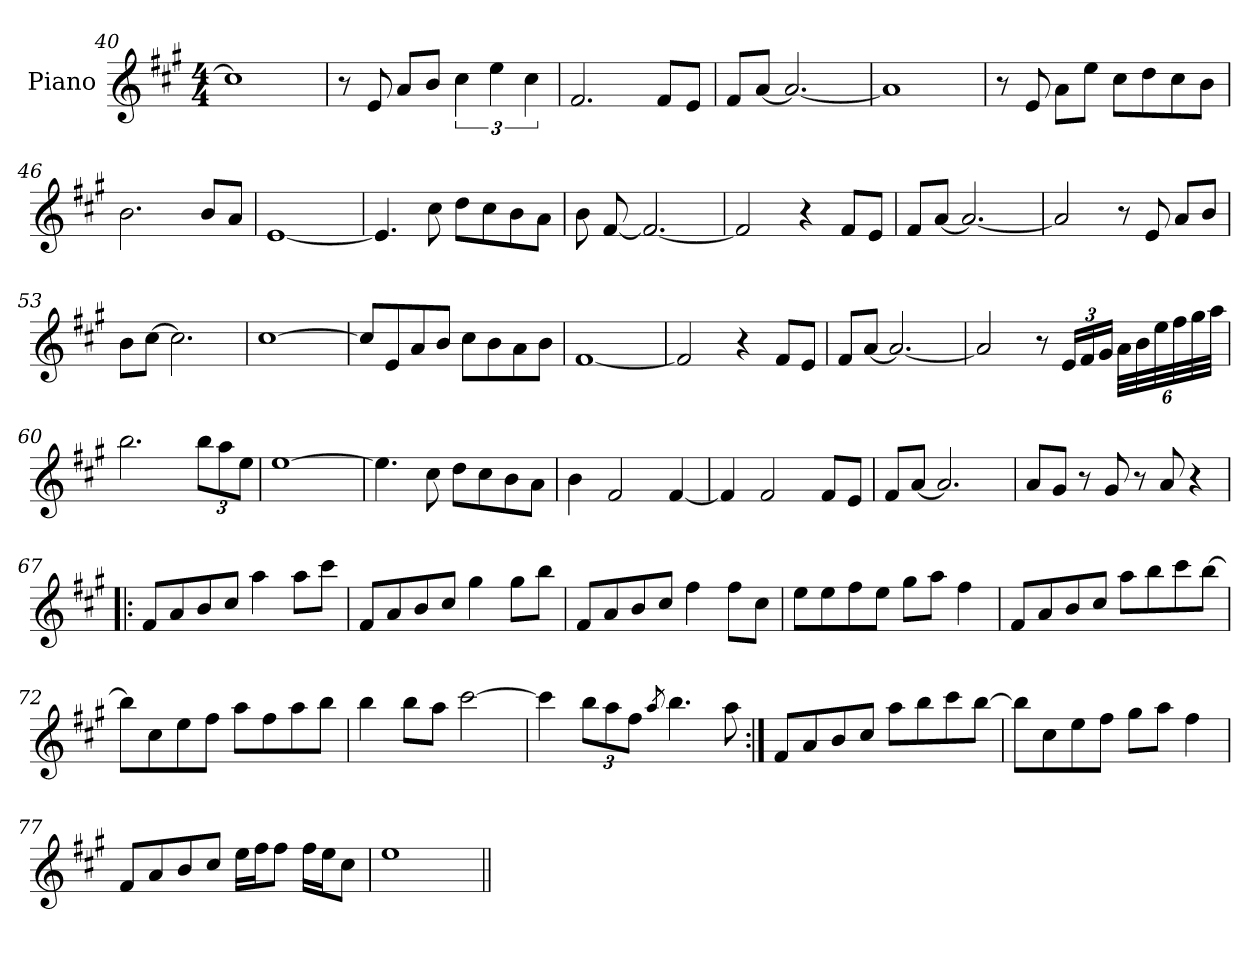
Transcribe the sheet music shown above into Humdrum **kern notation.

**kern
*part1
*staff1
*I"Piano
*I'Pno
*clefG2
*k[f#c#g#]
*A:
*M4/4
=40
1cc#]
=41
8r
8e/
8a/L
8b/J
6cc#\
6ee\
6cc#\
=42
2.f#/
8f#/L
8e/J
=43
8f#/L
[8a/J
2.a/_
=44
1a]
=45
8r
8e/
8a\L
8ee\J
8cc#\L
8dd\
8cc#\
8b\J
!!LO:LB:g=z
=46
2.b\
8b/L
8a/J
=47
[1e
=48
4.e/]
8cc#\
8dd\L
8cc#\
8b\
8a\J
=49
8b\
[8f#/
2.f#/_
=50
2f#/]
4r
8f#/L
8e/J
=51
8f#/L
[8a/J
2.a/_
=52
2a/]
8r
8e/
8a/L
8b/J
!!LO:LB:g=z
=53
8b\L
[8cc#\J
2.cc#\]
=54
[1cc#
=55
8cc#/L]
8e/
8a/
8b/J
8cc#\L
8b\
8a\
8b\J
=56
[1f#
=57
2f#/]
4r
8f#/L
8e/J
=58
8f#/L
[8a/J
2.a/_
!!LO:LB:g=z
=59
2a/]
8r
24e/LL
24f#/
24g#/JJ
48a\LL
48b\
48ee\
48ff#\
48gg#\
48aa\JJ
=60
2.bb\
12bb\L
12aa\
12ee\J
=61
[1ee
=62
4.ee\]
8cc#\
8dd\L
8cc#\
8b\
8a\J
!!LO:PB:g=z
=63
4b\
2f#/
[4f#/
=64
4f#/]
2f#/
8f#/L
8e/J
=65
8f#/L
[8a/J
2.a/]
=66
8a/L
8g#/J
8r
8g#/
8r
8a/
4r
=67!|:
8f#/L
8a/
8b/
8cc#/J
4aa\
8aa\L
8ccc#\J
!!LO:LB:g=z
=68
8f#/L
8a/
8b/
8cc#/J
4gg#\
8gg#\L
8bb\J
=69
8f#/L
8a/
8b/
8cc#/J
4ff#\
8ff#\L
8cc#\J
=70
8ee\L
8ee\
8ff#\
8ee\J
8gg#\L
8aa\J
4ff#\
=71
8f#/L
8a/
8b/
8cc#/J
8aa\L
8bb\
8ccc#\
[8bb\J
!!LO:LB:g=z
=72
8bb\L]
8cc#\
8ee\
8ff#\J
8aa\L
8ff#\
8aa\
8bb\J
=73
4bb\
8bb\L
8aa\J
[2ccc#\
=74
4ccc#\]
12bb\L
12aa\
12ff#\J
8qaa/
4.bb\
8aa\
=75:|!
8f#/L
8a/
8b/
8cc#/J
8aa\L
8bb\
8ccc#\
[8bb\J
!!LO:LB:g=z
=76
8bb\L]
8cc#\
8ee\
8ff#\J
8gg#\L
8aa\J
4ff#\
=77
8f#/L
8a/
8b/
8cc#/J
16ee\LL
16ff#\J
8ff#\J
16ff#\LL
16ee\J
8cc#\J
=78
1ee
=||
*-
